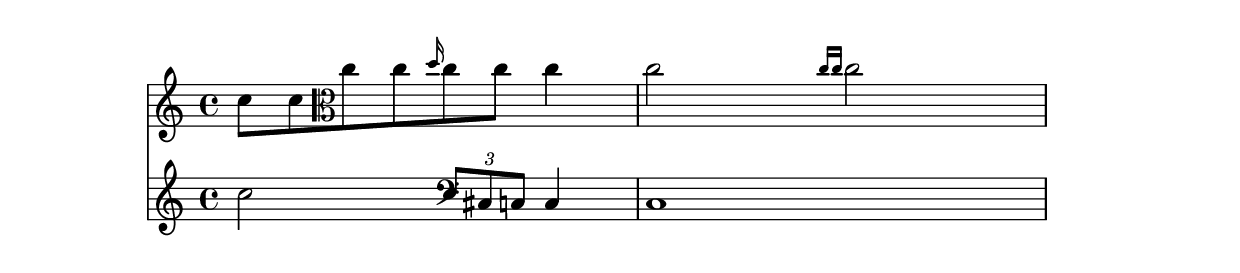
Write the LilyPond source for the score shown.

%% DO NOT EDIT this file manually; it is automatically
%% generated from LSR http://lsr.dsi.unimi.it
%% Make any changes in LSR itself, or in Documentation/snippets/new/ ,
%% and then run scripts/auxiliar/makelsr.py
%%
%% This file is in the public domain.
\version "2.17.11"

\header {
  lsrtags = "spacing, tweaks-and-overrides"

  texidoc = "
If @code{strict-note-spacing} is set spacing of notes is not influenced
by bars or clefs within a system. Rather, they are placed just before
the note that occurs at the same time. This may cause collisions.

"
  doctitle = "Proportional strict notespacing"
} % begin verbatim


\relative c'' <<
  \override Score.SpacingSpanner.strict-note-spacing = ##t
  \set Score.proportionalNotationDuration = #(ly:make-moment 1/16)
  \new Staff {
    c8[ c \clef alto c c \grace { d16 } c8 c] c4
    c2 \grace { c16[ c16] } c2
  }
  \new Staff {
    c2 \tuplet 3/2 { c8 \clef bass cis,, c } c4
    c1
  }
>>
